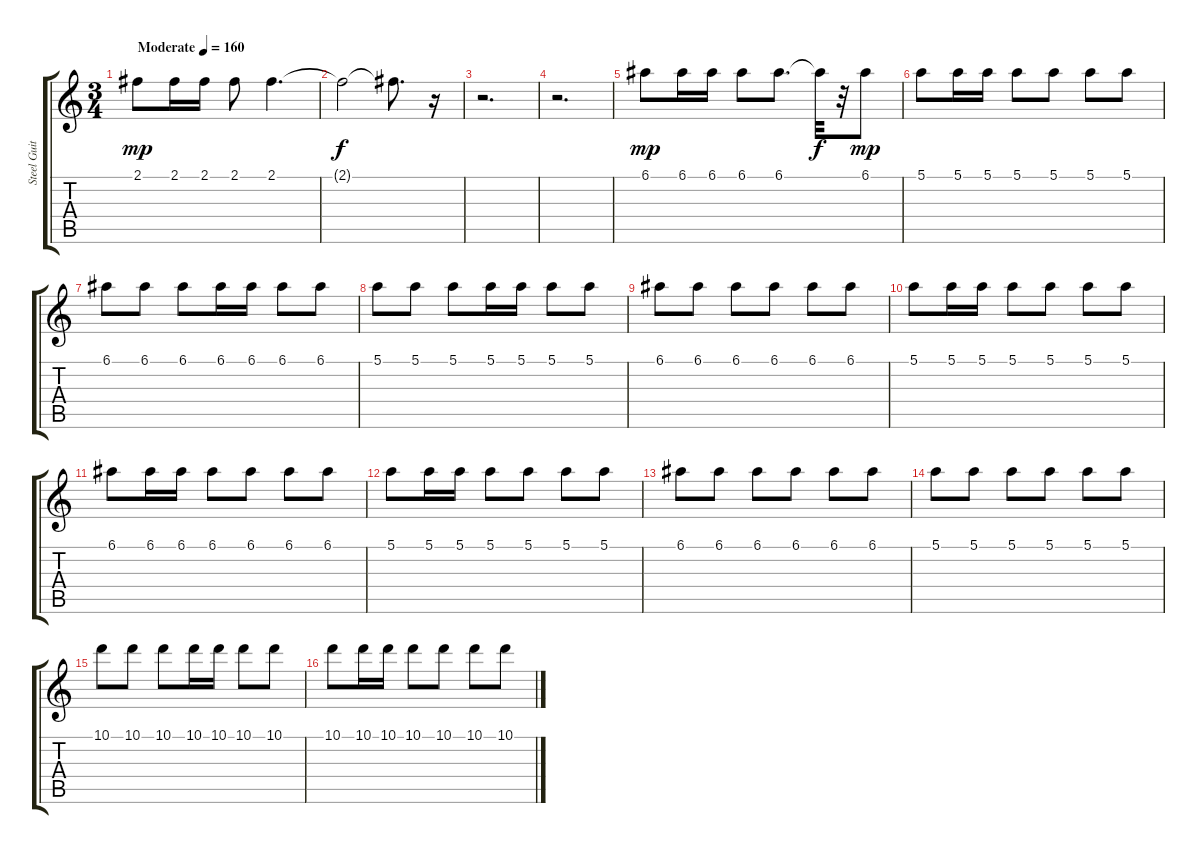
\track ("Steel Guitar Middle" "Steel Guit") {instrument acousticguitarsteel}
\staff {score tabs}
\tuning (E4 B3 G3 D3 A2 E2) {hide}
\ts (3 4)
\tempo (160 "Moderate")
\clef g2
\ks c
2.1.8{dy mp instrument acousticguitarsteel} 2.1.16 2.1.16 2.1.8 2.1.4{d} |
2.1{t}.2{dy f} 2.1{t}.8{d} r.16 |
r.2{d} |
r.2{d} |
6.1.8{dy mp} 6.1.16 6.1.16 6.1.8 6.1.8{d} 6.1{t}.32{dy f} r.32 6.1.8{dy mp} |
5.1.8 5.1.16 5.1.16 5.1.8 5.1.8 5.1.8 5.1.8 |
6.1.8 6.1.8 6.1.8 6.1.16 6.1.16 6.1.8 6.1.8 |
5.1.8 5.1.8 5.1.8 5.1.16 5.1.16 5.1.8 5.1.8 |
6.1.8 6.1.8 6.1.8 6.1.8 6.1.8 6.1.8 |
5.1.8 5.1.16 5.1.16 5.1.8 5.1.8 5.1.8 5.1.8 |
6.1.8 6.1.16 6.1.16 6.1.8 6.1.8 6.1.8 6.1.8 |
5.1.8 5.1.16 5.1.16 5.1.8 5.1.8 5.1.8 5.1.8 |
6.1.8 6.1.8 6.1.8 6.1.8 6.1.8 6.1.8 |
5.1.8 5.1.8 5.1.8 5.1.8 5.1.8 5.1.8 |
10.1.8 10.1.8 10.1.8 10.1.16 10.1.16 10.1.8 10.1.8 |
10.1.8 10.1.16 10.1.16 10.1.8 10.1.8 10.1.8 10.1.8
